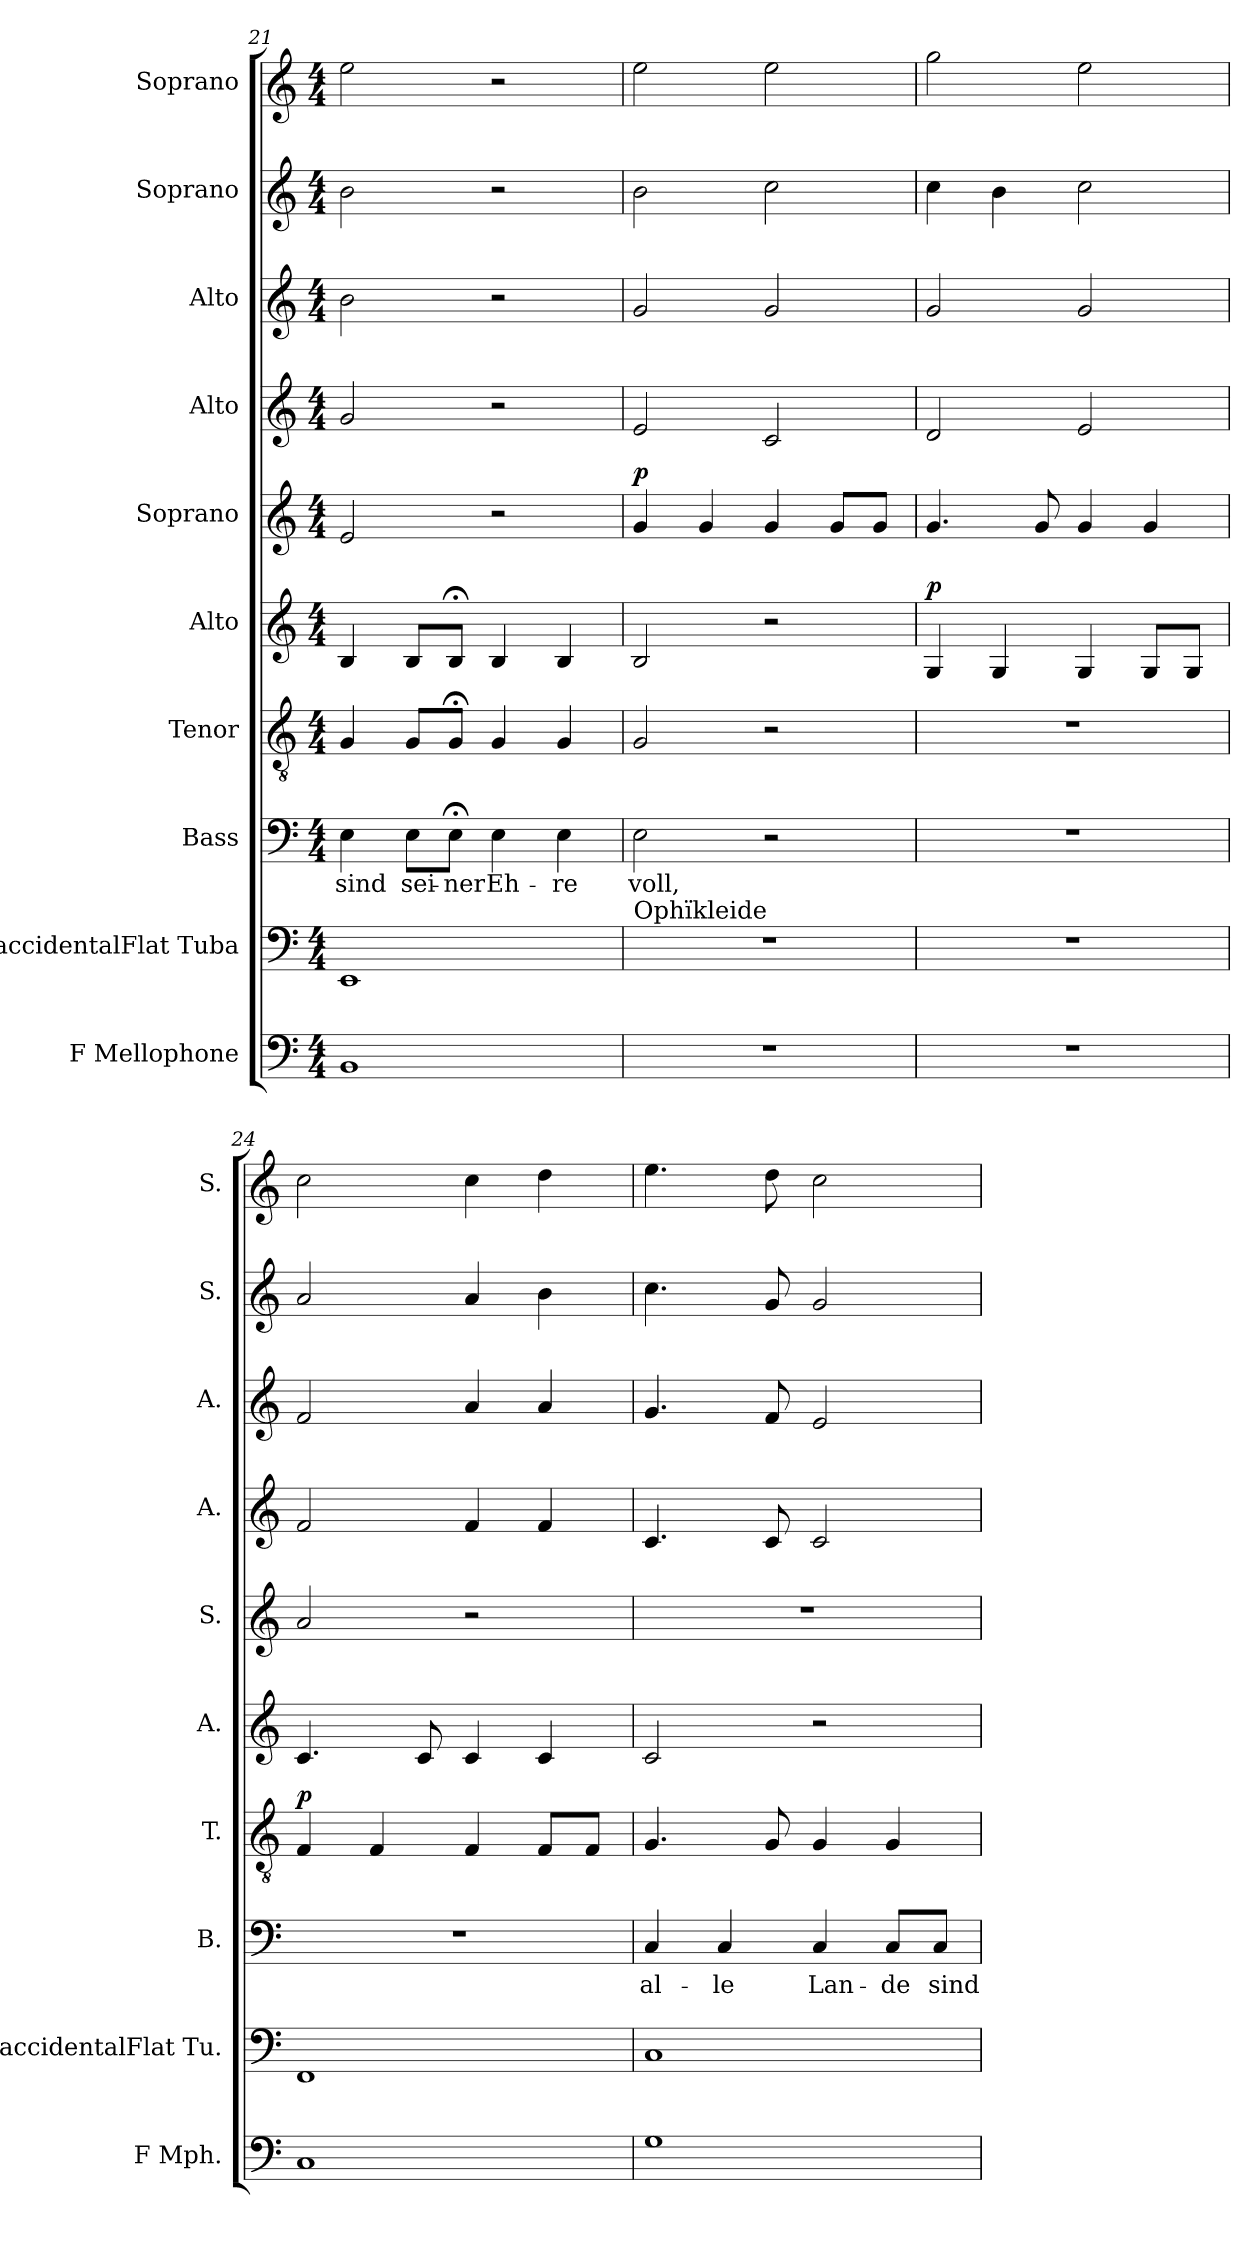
**kern	**kern	**kern	**text	**kern	**dynam	**kern	**dynam	**kern	**dynam	**kern	**kern	**kern	**kern
*part10	*part9	*part8	*part8	*part7	*part7	*part6	*part6	*part5	*part5	*part4	*part3	*part2	*part1
*staff10	*staff9	*staff8	*staff8	*staff7	*staff7	*staff6	*staff6	*staff5	*staff5	*staff4	*staff3	*staff2	*staff1
*I"F Mellophone	*I"BaccidentalFlat Tuba	*I"Bass	*	*I"Tenor	*	*I"Alto	*	*I"Soprano	*	*I"Alto	*I"Alto	*I"Soprano	*I"Soprano
*I'F Mph.	*I'BaccidentalFlat Tu.	*I'B.	*	*I'T.	*	*I'A.	*	*I'S.	*	*I'A.	*I'A.	*I'S.	*I'S.
*clefF4	*clefF4	*clefF4	*	*clefGv2	*	*clefG2	*	*clefG2	*	*clefG2	*clefG2	*clefG2	*clefG2
*ITrd4c7	*	*	*	*	*	*	*	*	*	*	*	*	*
*k[b-]	*k[]	*k[]	*	*k[]	*	*k[]	*	*k[]	*	*k[]	*k[]	*k[]	*k[]
*M4/4	*M4/4	*M4/4	*	*M4/4	*	*M4/4	*	*M4/4	*	*M4/4	*M4/4	*M4/4	*M4/4
=21	=21	=21	=21	=21	=21	=21	=21	=21	=21	=21	=21	=21	=21
1EE	1EE	4E\	sind	4G/	.	4B/	.	2e/	.	2g/	2b\	2b\	2ee\
.	.	8E\L	sei-	8G/L	.	8B/L	.	.	.	.	.	.	.
.	.	8E;<\J	-ner	8G;</J	.	8B;</J	.	.	.	.	.	.	.
.	.	4E\	Eh-	4G/	.	4B/	.	2r	.	2r	2r	2r	2r
.	.	4E\	-re	4G/	.	4B/	.	.	.	.	.	.	.
=22	=22	=22	=22	=22	=22	=22	=22	=22	=22	=22	=22	=22	=22
!	!LO:TX:a:t=Ophïkleide	!	!	!	!	!	!	!	!	!	!	!	!
!	!	!	!	!	!	!	!	!	!LO:DY:a	!	!	!	!
1r	1r	2E\	voll,	2G/	.	2B/	.	4g/	p	2e/	2g/	2b\	2ee\
.	.	.	.	.	.	.	.	4g/	.	.	.	.	.
.	.	2r	.	2r	.	2r	.	4g/	.	2c/	2g/	2cc\	2ee\
.	.	.	.	.	.	.	.	8g/L	.	.	.	.	.
.	.	.	.	.	.	.	.	8g/J	.	.	.	.	.
=23	=23	=23	=23	=23	=23	=23	=23	=23	=23	=23	=23	=23	=23
!	!	!	!	!	!	!	!LO:DY:a	!	!	!	!	!	!
1r	1r	1r	.	1r	.	4G/	p	4.g/	.	2d/	2g/	4cc\	2gg\
.	.	.	.	.	.	4G/	.	.	.	.	.	4b\	.
.	.	.	.	.	.	.	.	8g/	.	.	.	.	.
.	.	.	.	.	.	4G/	.	4g/	.	2e/	2g/	2cc\	2ee\
.	.	.	.	.	.	8G/L	.	4g/	.	.	.	.	.
.	.	.	.	.	.	8G/J	.	.	.	.	.	.	.
!!LO:PB:g=z
=24	=24	=24	=24	=24	=24	=24	=24	=24	=24	=24	=24	=24	=24
!	!	!	!	!	!LO:DY:a	!	!	!	!	!	!	!	!
1FF	1FF	1r	.	4F/	p	4.c/	.	2a/	.	2f/	2f/	2a/	2cc\
.	.	.	.	4F/	.	.	.	.	.	.	.	.	.
.	.	.	.	.	.	8c/	.	.	.	.	.	.	.
.	.	.	.	4F/	.	4c/	.	2r	.	4f/	4a/	4a/	4cc\
.	.	.	.	8F/L	.	4c/	.	.	.	4f/	4a/	4b\	4dd\
.	.	.	.	8F/J	.	.	.	.	.	.	.	.	.
=25	=25	=25	=25	=25	=25	=25	=25	=25	=25	=25	=25	=25	=25
1C	1C	4C/	al-	4.G/	.	2c/	.	1r	.	4.c/	4.g/	4.cc\	4.ee\
.	.	4C/	-le	.	.	.	.	.	.	.	.	.	.
.	.	.	.	8G/	.	.	.	.	.	8c/	8f/	8g/	8dd\
.	.	4C/	Lan-	4G/	.	2r	.	.	.	2c/	2e/	2g/	2cc\
.	.	8C/L	-de	4G/	.	.	.	.	.	.	.	.	.
.	.	8C/J	sind	.	.	.	.	.	.	.	.	.	.
=	=	=	=	=	=	=	=	=	=	=	=	=	=
*-	*-	*-	*-	*-	*-	*-	*-	*-	*-	*-	*-	*-	*-
